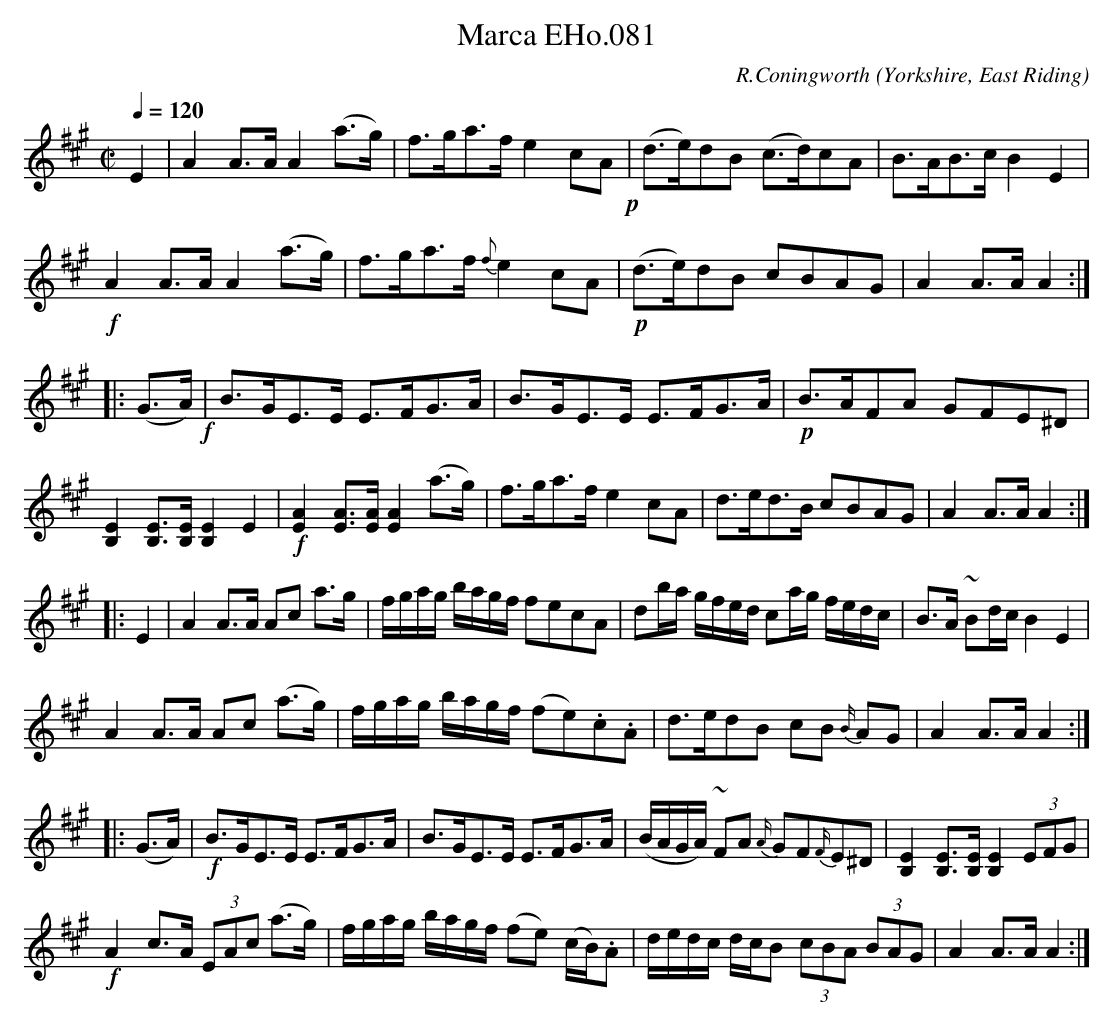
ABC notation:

X:1
T:Marca EHo.081
M:C|
L:1/8
Q:1/4=120
C:R.Coningworth
O:Yorkshire, East Riding
K:A
E2|A2A>A A2(a>g)|f>ga>fe2cA!p!|(d>e)dB (c>d)cA|B>AB>c B2E2|
!f!A2A>AA2(a>g)|f>ga>f {f}e2cA|!p!(d>e)dB cBAG|A2A>AA2:|
|:(G>A)!f!|B>GE>E E>FG>A|B>GE>E E>FG>A|!p!B>AFA GFE^D|
[E2B,2][EB,]>[EB,][E2B,2]E2|!f![A2E2][AE]>[AE][A2E2](a>g)|f>ga>fe2cA|d>ed>B cBAG|A2 A>AA2:|
|:E2|A2A>A Ac a>g|f/g/a/g/ b/a/g/f/ fecA|db/a/ g/f/e/d/ ca/g/ f/e/d/c/|B>A ~Bd/c/ B2E2|
A2A>A Ac (a>g)|f/g/a/g/  b/a/g/f/ (fe).c.A|d>edB cB {B/}AG|A2A>AA2:|
|:(G>A)|!f!B>GE>E E>FG>A|B>GE>E E>FG>A|(B/A/G/A/) ~FA {A/}GF{F/}E^D|[E2B,2][EB,]>[EB,][E2B,2] (3EFG|
!f!A2c>A (3EAc (a>g)|f/g/a/g/ b/a/g/f/ (fe) (c/B/).A|d/e/d/c/ d/c/B (3cBA (3BAG|A2A>AA2:|
